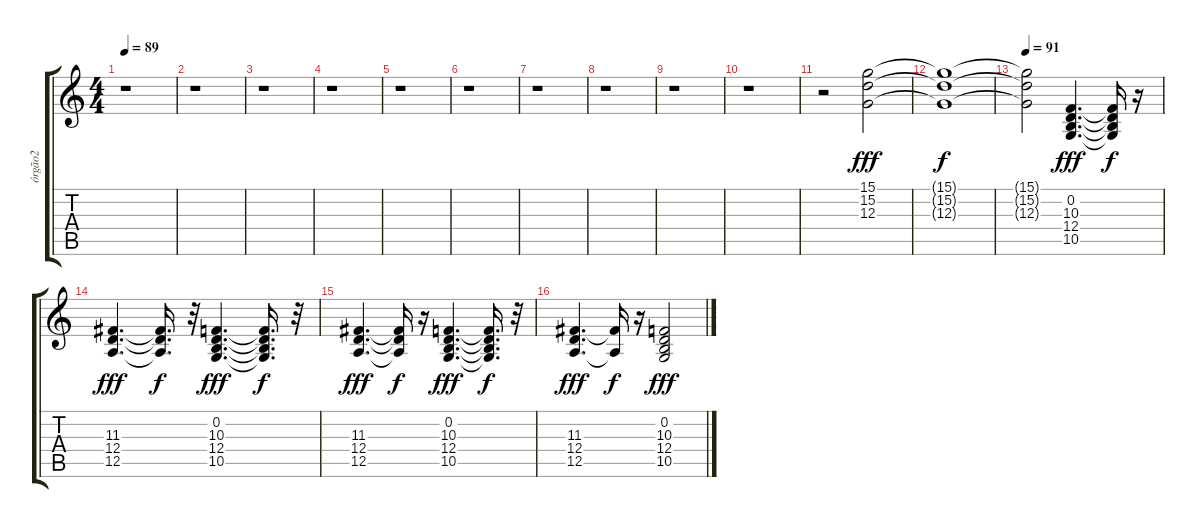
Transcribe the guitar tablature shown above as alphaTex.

\track ("órgão2" "órgão2") {instrument pad4choir}
\staff {score tabs}
\tuning (E4 B3 G3 D3 A2 E2) {hide}
\ts (4 4)
\tempo 89
\clef g2
\ks c
r.1{dy fff} |
r.1 |
r.1 |
r.1 |
r.1 |
r.1 |
r.1 |
r.1 |
r.1 |
r.1 |
r.2 (15.1 15.2 12.3).2 |
(15.1{t} 15.2{t} 12.3{t}).1{dy f} |
\tempo 91
(15.1{t} 15.2{t} 12.3{t}).2 (0.2 10.3 12.4 10.5).4{d dy fff} (0.2{t} 10.3{t} 12.4{t} 10.5{t}).16{dy f} r.16 |
(11.3 12.4 12.5).4{d dy fff} (11.3{t} 12.4{t} 12.5{t}).16{d dy f} r.32 (0.2 10.3 12.4 10.5).4{d dy fff} (0.2{t} 10.3{t} 12.4{t} 10.5{t}).16{d dy f} r.32 |
(11.3 12.4 12.5).4{d dy fff} (11.3{t} 12.4{t} 12.5{t}).16{dy f} r.16 (0.2 10.3 12.4 10.5).4{d dy fff} (0.2{t} 10.3{t} 12.4{t} 10.5{t}).16{d dy f} r.32 |
(11.3 12.4 12.5).4{d dy fff} (11.3{t} 12.5{t}).16{dy f} r.16 (0.2 10.3 12.4 10.5).2{dy fff}
